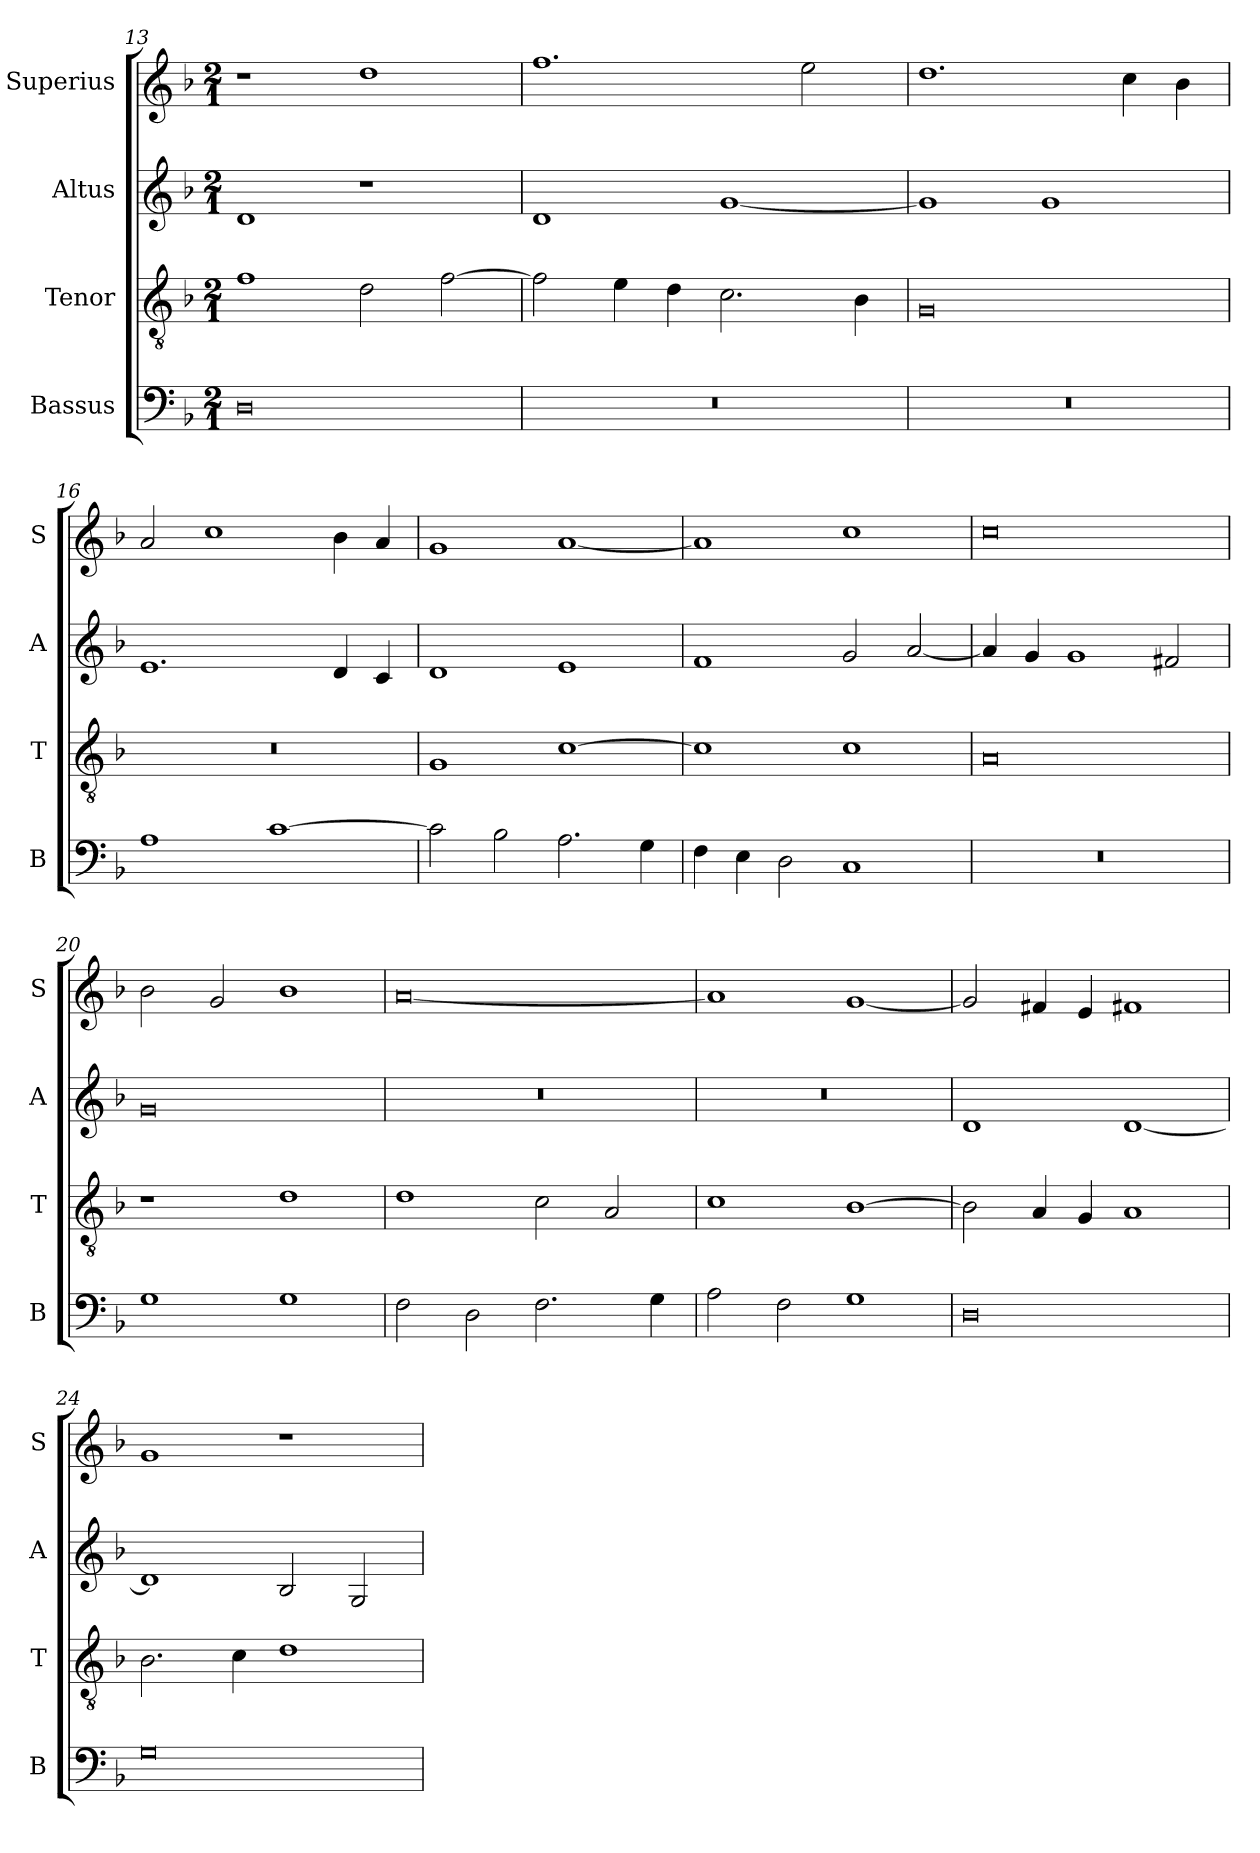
**kern	**kern	**kern	**kern
*part4	*part3	*part2	*part1
*staff4	*staff3	*staff2	*staff1
*I"Bassus	*I"Tenor	*I"Altus	*I"Superius
*I'B	*I'T	*I'A	*I'S
*clefF4	*clefGv2	*clefG2	*clefG2
*k[b-]	*k[b-]	*k[b-]	*k[b-]
*F:	*F:	*F:	*F:
*M2/1	*M2/1	*M2/1	*M2/1
=13	=13	=13	=13
0D	1f	1d	1r
.	2d	1r	1dd
.	[2f	.	.
=14	=14	=14	=14
0r	2f]	1d	1.ff
.	4e	.	.
.	4d	.	.
.	2.c	[1g	.
.	.	.	2ee
.	4B-	.	.
=15	=15	=15	=15
0r	0G	1g]	1.dd
.	.	1g	.
.	.	.	4cc
.	.	.	4b-
=16	=16	=16	=16
1A	0r	1.e	2a
.	.	.	1cc
[1c	.	.	.
.	.	4d	4b-
.	.	4c	4a
=17	=17	=17	=17
2c]	1G	1d	1g
2B-	.	.	.
2.A	[1c	1e	[1a
4G	.	.	.
=18	=18	=18	=18
4F	1c]	1f	1a]
4E	.	.	.
2D	.	.	.
1C	1c	2g	1cc
.	.	[2a	.
=19	=19	=19	=19
0r	0A	4a]	0cc
.	.	4g	.
.	.	1g	.
.	.	2f#X	.
=20	=20	=20	=20
1G	1r	0g	2b-
.	.	.	2g
1G	1d	.	1b-
=21	=21	=21	=21
2F	1d	0r	[0a
2D	.	.	.
2.F	2c	.	.
.	2A	.	.
4G	.	.	.
=22	=22	=22	=22
2A	1c	0r	1a]
2F	.	.	.
1G	[1B-	.	[1g
=23	=23	=23	=23
0D	2B-]	1d	2g]
.	4A	.	4f#X
.	4G	.	4e
.	1A	[1d	1f#X
=24	=24	=24	=24
0G	2.B-	1d]	1g
.	4c	.	.
.	1d	2B-	1r
.	.	2G	.
=	=	=	=
*-	*-	*-	*-
